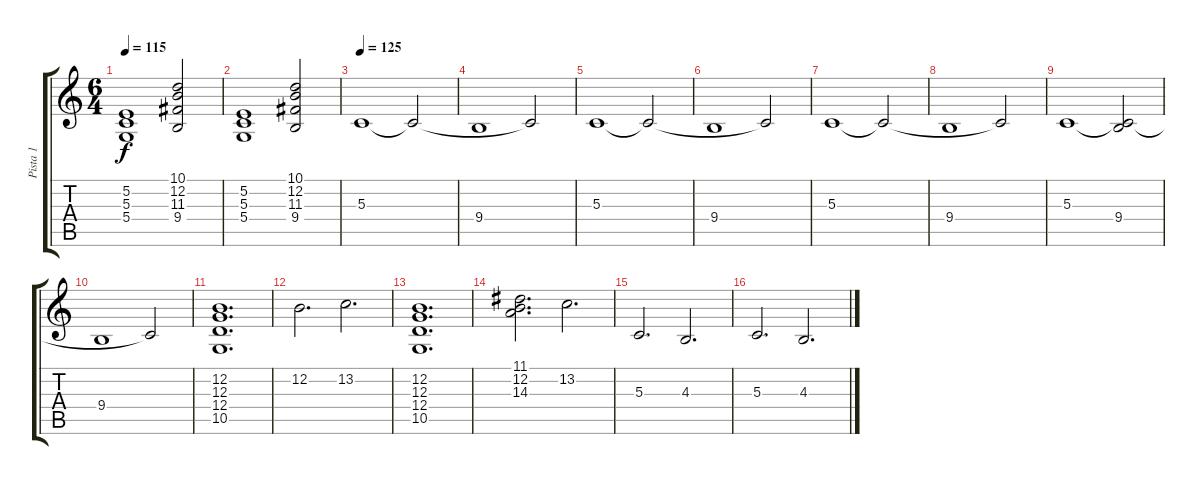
\track ("Pista 1" "Pista 1") {instrument electricpiano1}
\staff {score tabs}
\tuning (E4 B3 G3 D3 A2 E2) {hide}
\ts (6 4)
\tempo 115
\clef g2
\ks c
(5.2 5.3 5.4).1{dy f} (10.1 12.2 11.3 9.4).2 |
(5.2 5.3 5.4).1 (10.1 12.2 11.3 9.4).2 |
\tempo 125
5.3.1 5.3{t}.2 |
9.4.1 5.3{t}.2 |
5.3.1 5.3{t}.2 |
9.4.1 5.3{t}.2 |
5.3.1 5.3{t}.2 |
9.4.1 5.3{t}.2 |
5.3.1 (5.3{t} 9.4).2 |
9.4.1 5.3{t}.2 |
(12.2 12.3 12.4 10.5).1{d volume 7} |
12.2.2{d} 13.2.2{d} |
(12.2 12.3 12.4 10.5).1{d} |
(11.1 12.2 14.3).2{d} 13.2.2{d} |
5.3.2{d} 4.3.2{d} |
5.3.2{d volume 0} 4.3.2{d}
